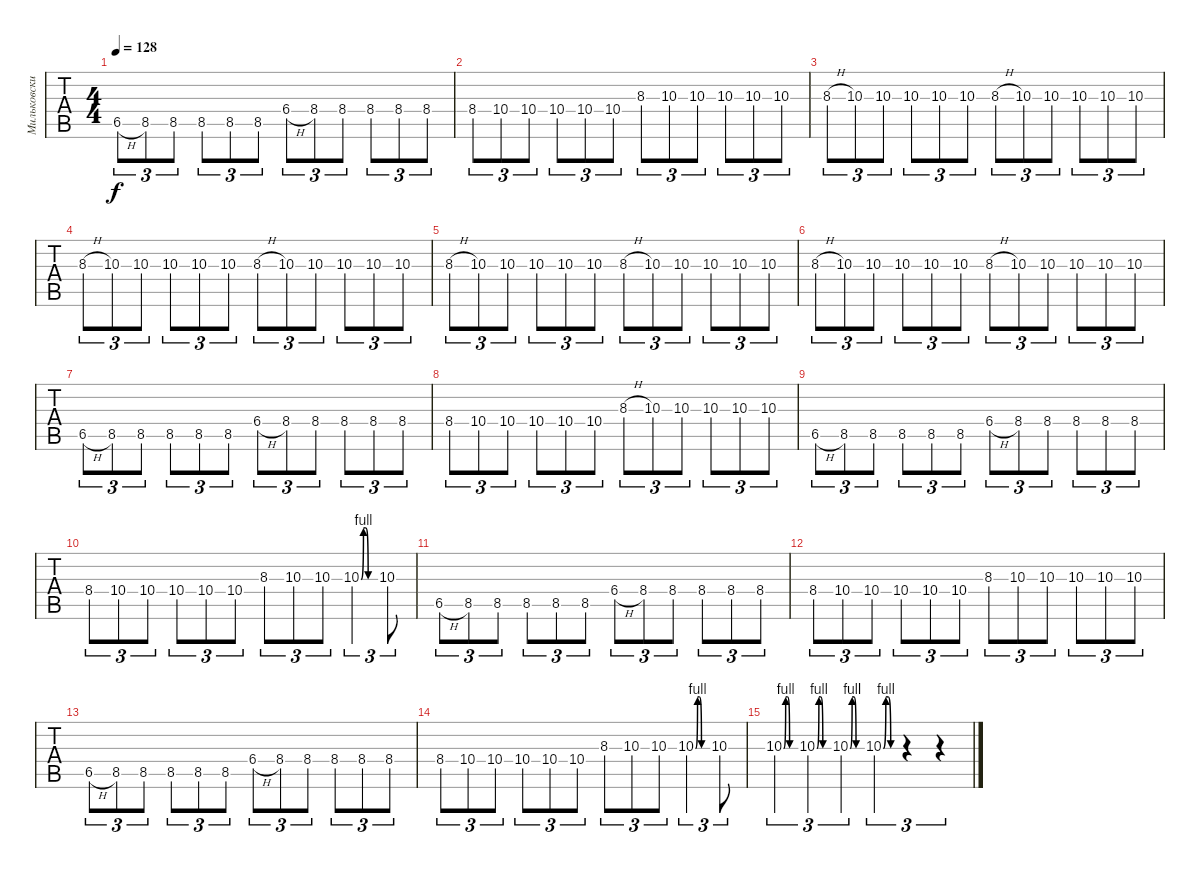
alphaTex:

\track ("Мильковский" "Мильковски") {instrument overdrivenguitar}
\staff {tabs}
\tuning (E4 B3 G3 D3 A2 D2) {hide}
\ts (4 4)
\tempo 128
\clef g2
\ks c
6.5{h}.8{tu (3 2) dy f} 8.5.8{tu (3 2)} 8.5.8{tu (3 2)} 8.5.8{tu (3 2)} 8.5.8{tu (3 2)} 8.5.8{tu (3 2)} 6.4{h}.8{tu (3 2)} 8.4.8{tu (3 2)} 8.4.8{tu (3 2)} 8.4.8{tu (3 2)} 8.4.8{tu (3 2)} 8.4.8{tu (3 2)} |
8.4.8{tu (3 2)} 10.4.8{tu (3 2)} 10.4.8{tu (3 2)} 10.4.8{tu (3 2)} 10.4.8{tu (3 2)} 10.4.8{tu (3 2)} 8.3.8{tu (3 2)} 10.3.8{tu (3 2)} 10.3.8{tu (3 2)} 10.3.8{tu (3 2)} 10.3.8{tu (3 2)} 10.3.8{tu (3 2)} |
8.3{h}.8{tu (3 2)} 10.3.8{tu (3 2)} 10.3.8{tu (3 2)} 10.3.8{tu (3 2)} 10.3.8{tu (3 2)} 10.3.8{tu (3 2)} 8.3{h}.8{tu (3 2)} 10.3.8{tu (3 2)} 10.3.8{tu (3 2)} 10.3.8{tu (3 2)} 10.3.8{tu (3 2)} 10.3.8{tu (3 2)} |
8.3{h}.8{tu (3 2)} 10.3.8{tu (3 2)} 10.3.8{tu (3 2)} 10.3.8{tu (3 2)} 10.3.8{tu (3 2)} 10.3.8{tu (3 2)} 8.3{h}.8{tu (3 2)} 10.3.8{tu (3 2)} 10.3.8{tu (3 2)} 10.3.8{tu (3 2)} 10.3.8{tu (3 2)} 10.3.8{tu (3 2)} |
8.3{h}.8{tu (3 2)} 10.3.8{tu (3 2)} 10.3.8{tu (3 2)} 10.3.8{tu (3 2)} 10.3.8{tu (3 2)} 10.3.8{tu (3 2)} 8.3{h}.8{tu (3 2)} 10.3.8{tu (3 2)} 10.3.8{tu (3 2)} 10.3.8{tu (3 2)} 10.3.8{tu (3 2)} 10.3.8{tu (3 2)} |
8.3{h}.8{tu (3 2)} 10.3.8{tu (3 2)} 10.3.8{tu (3 2)} 10.3.8{tu (3 2)} 10.3.8{tu (3 2)} 10.3.8{tu (3 2)} 8.3{h}.8{tu (3 2)} 10.3.8{tu (3 2)} 10.3.8{tu (3 2)} 10.3.8{tu (3 2)} 10.3.8{tu (3 2)} 10.3.8{tu (3 2)} |
6.5{h}.8{tu (3 2)} 8.5.8{tu (3 2)} 8.5.8{tu (3 2)} 8.5.8{tu (3 2)} 8.5.8{tu (3 2)} 8.5.8{tu (3 2)} 6.4{h}.8{tu (3 2)} 8.4.8{tu (3 2)} 8.4.8{tu (3 2)} 8.4.8{tu (3 2)} 8.4.8{tu (3 2)} 8.4.8{tu (3 2)} |
8.4.8{tu (3 2)} 10.4.8{tu (3 2)} 10.4.8{tu (3 2)} 10.4.8{tu (3 2)} 10.4.8{tu (3 2)} 10.4.8{tu (3 2)} 8.3{h}.8{tu (3 2)} 10.3.8{tu (3 2)} 10.3.8{tu (3 2)} 10.3.8{tu (3 2)} 10.3.8{tu (3 2)} 10.3.8{tu (3 2)} |
6.5{h}.8{tu (3 2)} 8.5.8{tu (3 2)} 8.5.8{tu (3 2)} 8.5.8{tu (3 2)} 8.5.8{tu (3 2)} 8.5.8{tu (3 2)} 6.4{h}.8{tu (3 2)} 8.4.8{tu (3 2)} 8.4.8{tu (3 2)} 8.4.8{tu (3 2)} 8.4.8{tu (3 2)} 8.4.8{tu (3 2)} |
8.4.8{tu (3 2)} 10.4.8{tu (3 2)} 10.4.8{tu (3 2)} 10.4.8{tu (3 2)} 10.4.8{tu (3 2)} 10.4.8{tu (3 2)} 8.3.8{tu (3 2)} 10.3.8{tu (3 2)} 10.3.8{tu (3 2)} 10.3{be (custom 0 0 10 4 20 4 30 0 60 0)}.4{tu (3 2)} 10.3.8{tu (3 2)} |
6.5{h}.8{tu (3 2)} 8.5.8{tu (3 2)} 8.5.8{tu (3 2)} 8.5.8{tu (3 2)} 8.5.8{tu (3 2)} 8.5.8{tu (3 2)} 6.4{h}.8{tu (3 2)} 8.4.8{tu (3 2)} 8.4.8{tu (3 2)} 8.4.8{tu (3 2)} 8.4.8{tu (3 2)} 8.4.8{tu (3 2)} |
8.4.8{tu (3 2)} 10.4.8{tu (3 2)} 10.4.8{tu (3 2)} 10.4.8{tu (3 2)} 10.4.8{tu (3 2)} 10.4.8{tu (3 2)} 8.3.8{tu (3 2)} 10.3.8{tu (3 2)} 10.3.8{tu (3 2)} 10.3.8{tu (3 2)} 10.3.8{tu (3 2)} 10.3.8{tu (3 2)} |
6.5{h}.8{tu (3 2)} 8.5.8{tu (3 2)} 8.5.8{tu (3 2)} 8.5.8{tu (3 2)} 8.5.8{tu (3 2)} 8.5.8{tu (3 2)} 6.4{h}.8{tu (3 2)} 8.4.8{tu (3 2)} 8.4.8{tu (3 2)} 8.4.8{tu (3 2)} 8.4.8{tu (3 2)} 8.4.8{tu (3 2)} |
8.4.8{tu (3 2)} 10.4.8{tu (3 2)} 10.4.8{tu (3 2)} 10.4.8{tu (3 2)} 10.4.8{tu (3 2)} 10.4.8{tu (3 2)} 8.3.8{tu (3 2)} 10.3.8{tu (3 2)} 10.3.8{tu (3 2)} 10.3{be (custom 0 0 10 4 20 4 30 0 60 0)}.4{tu (3 2)} 10.3.8{tu (3 2)} |
10.3{be (custom 0 0 10 4 20 4 30 0 60 0)}.4{tu (3 2)} 10.3{be (custom 0 0 10 4 20 4 30 0 60 0)}.4{tu (3 2)} 10.3{be (custom 0 0 10 4 20 4 30 0 60 0)}.4{tu (3 2)} 10.3{be (custom 0 0 10 4 20 4 30 0 60 0)}.4{tu (3 2)} r.4{tu (3 2)} r.4{tu (3 2)}
